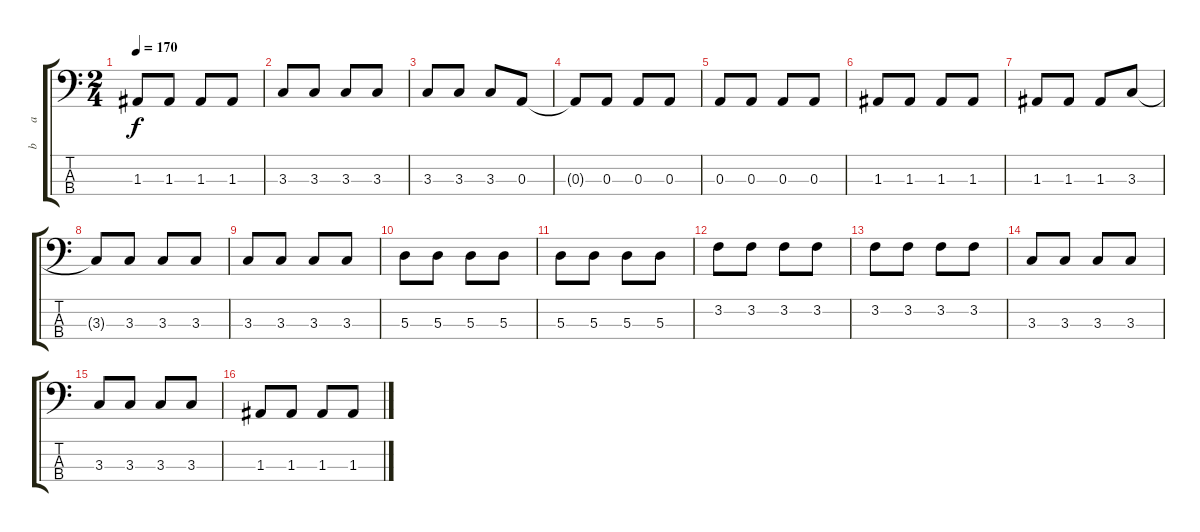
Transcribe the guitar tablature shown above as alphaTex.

\track ("b       a       s      s" "b       a ") {instrument electricbassfinger}
\staff {score tabs}
\tuning (G2 D2 A1 E1) {hide}
\ts (2 4)
\tempo 170
\clef f4
\ks c
1.3.8{dy f} 1.3.8 1.3.8 1.3.8 |
3.3.8 3.3.8 3.3.8 3.3.8 |
3.3.8 3.3.8 3.3.8 0.3.8 |
0.3{t}.8 0.3.8 0.3.8 0.3.8 |
0.3.8 0.3.8 0.3.8 0.3.8 |
1.3.8 1.3.8 1.3.8 1.3.8 |
1.3.8 1.3.8 1.3.8 3.3.8 |
3.3{t}.8 3.3.8 3.3.8 3.3.8 |
3.3.8 3.3.8 3.3.8 3.3.8 |
5.3.8 5.3.8 5.3.8 5.3.8 |
5.3.8 5.3.8 5.3.8 5.3.8 |
3.2.8 3.2.8 3.2.8 3.2.8 |
3.2.8 3.2.8 3.2.8 3.2.8 |
3.3.8 3.3.8 3.3.8 3.3.8 |
3.3.8 3.3.8 3.3.8 3.3.8 |
1.3.8 1.3.8 1.3.8 1.3.8
